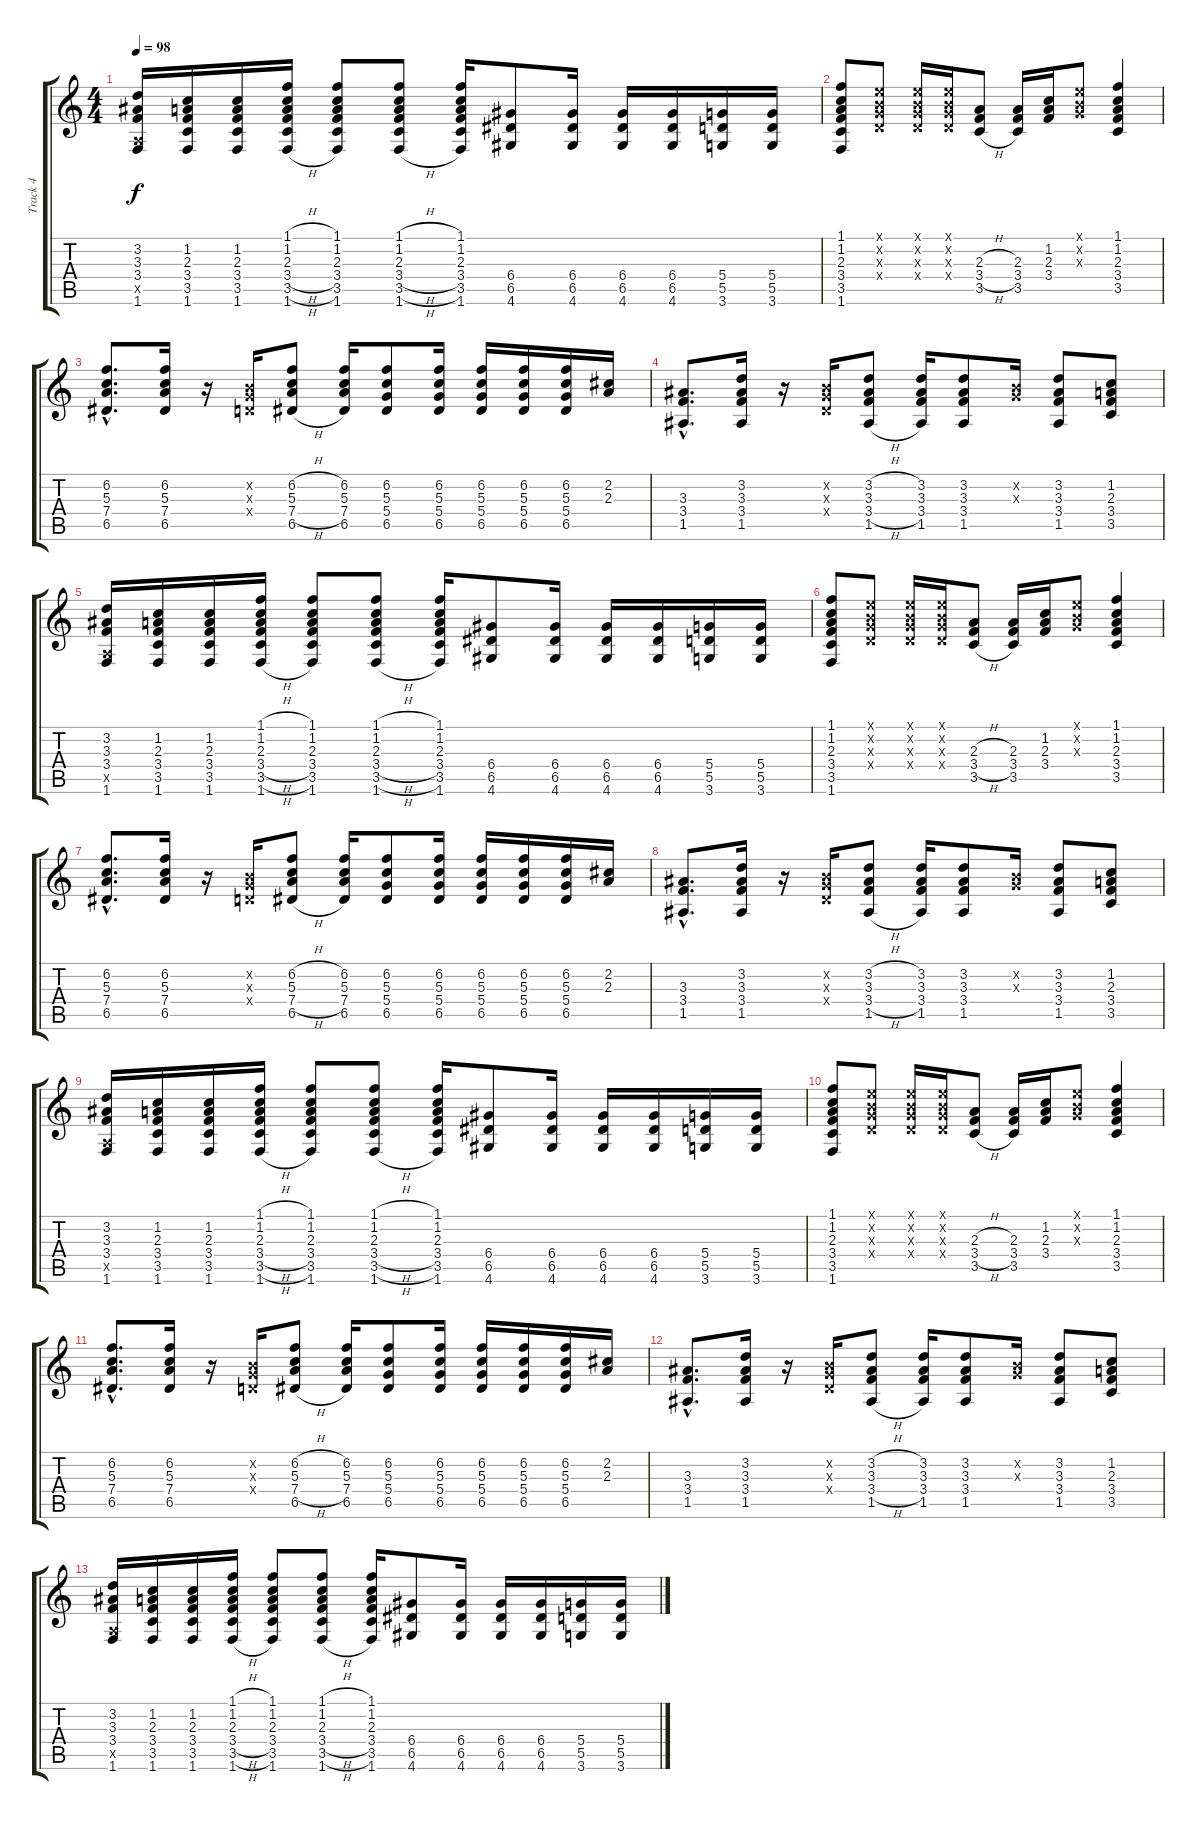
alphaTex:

\track ("Track 4" "Track 4") {instrument overdrivenguitar}
\staff {score tabs}
\tuning (E4 B3 G3 D3 A2 E2) {hide}
\ts (4 4)
\tempo 98
\clef g2
\ks c
(3.2 3.3 3.4 0.5{x} 1.6).16{dy f} (1.2 2.3 3.4 3.5 1.6).16 (1.2 2.3 3.4 3.5 1.6).16 (1.1{h} 1.2{h} 2.3{h} 3.4{h} 3.5{h} 1.6{h}).16 (1.1 1.2 2.3 3.4 3.5 1.6).8 (1.1{h} 1.2{h} 2.3{h} 3.4{h} 3.5{h} 1.6{h}).8 (1.1 1.2 2.3 3.4 3.5 1.6).16 (6.4 6.5 4.6).8 (6.4 6.5 4.6).16 (6.4 6.5 4.6).16 (6.4 6.5 4.6).16 (5.4 5.5 3.6).16 (5.4 5.5 3.6).16 |
(1.1 1.2 2.3 3.4 3.5 1.6).8 (0.1{x} 0.2{x} 0.3{x} 0.4{x}).8 (0.1{x} 0.2{x} 0.3{x} 0.4{x}).16 (0.1{x} 0.2{x} 0.3{x} 0.4{x}).16 (2.3{h} 3.4{h} 3.5{h}).8 (2.3 3.4 3.5).16 (1.2 2.3 3.4).16 (0.1{x} 0.2{x} 0.3{x}).8 (1.1 1.2 2.3 3.4 3.5).4 |
(6.2{hac} 5.3{hac} 7.4{hac} 6.5{hac}).8{d} (6.2 5.3 7.4 6.5).16 r.16 (0.2{x} 0.3{x} 0.4{x}).16 (6.2{h} 5.3{h} 7.4{h} 6.5{h}).8 (6.2 5.3 7.4 6.5).16 (6.2 5.3 5.4 6.5).8 (6.2 5.3 5.4 6.5).16 (6.2 5.3 5.4 6.5).16 (6.2 5.3 5.4 6.5).16 (6.2 5.3 5.4 6.5).16 (2.2 2.3).16 |
(3.3{hac} 3.4{hac} 1.5{hac}).8{d} (3.2 3.3 3.4 1.5).16 r.16 (0.2{x} 0.3{x} 0.4{x}).16 (3.2{h} 3.3{h} 3.4{h} 1.5{h}).8 (3.2 3.3 3.4 1.5).16 (3.2 3.3 3.4 1.5).8 (0.2{x} 0.3{x}).16 (3.2 3.3 3.4 1.5).8 (1.2 2.3 3.4 3.5).8 |
(3.2 3.3 3.4 0.5{x} 1.6).16 (1.2 2.3 3.4 3.5 1.6).16 (1.2 2.3 3.4 3.5 1.6).16 (1.1{h} 1.2{h} 2.3{h} 3.4{h} 3.5{h} 1.6{h}).16 (1.1 1.2 2.3 3.4 3.5 1.6).8 (1.1{h} 1.2{h} 2.3{h} 3.4{h} 3.5{h} 1.6{h}).8 (1.1 1.2 2.3 3.4 3.5 1.6).16 (6.4 6.5 4.6).8 (6.4 6.5 4.6).16 (6.4 6.5 4.6).16 (6.4 6.5 4.6).16 (5.4 5.5 3.6).16 (5.4 5.5 3.6).16 |
(1.1 1.2 2.3 3.4 3.5 1.6).8 (0.1{x} 0.2{x} 0.3{x} 0.4{x}).8 (0.1{x} 0.2{x} 0.3{x} 0.4{x}).16 (0.1{x} 0.2{x} 0.3{x} 0.4{x}).16 (2.3{h} 3.4{h} 3.5{h}).8 (2.3 3.4 3.5).16 (1.2 2.3 3.4).16 (0.1{x} 0.2{x} 0.3{x}).8 (1.1 1.2 2.3 3.4 3.5).4 |
(6.2{hac} 5.3{hac} 7.4{hac} 6.5{hac}).8{d} (6.2 5.3 7.4 6.5).16 r.16 (0.2{x} 0.3{x} 0.4{x}).16 (6.2{h} 5.3{h} 7.4{h} 6.5{h}).8 (6.2 5.3 7.4 6.5).16 (6.2 5.3 5.4 6.5).8 (6.2 5.3 5.4 6.5).16 (6.2 5.3 5.4 6.5).16 (6.2 5.3 5.4 6.5).16 (6.2 5.3 5.4 6.5).16 (2.2 2.3).16 |
(3.3{hac} 3.4{hac} 1.5{hac}).8{d} (3.2 3.3 3.4 1.5).16 r.16 (0.2{x} 0.3{x} 0.4{x}).16 (3.2{h} 3.3{h} 3.4{h} 1.5{h}).8 (3.2 3.3 3.4 1.5).16 (3.2 3.3 3.4 1.5).8 (0.2{x} 0.3{x}).16 (3.2 3.3 3.4 1.5).8 (1.2 2.3 3.4 3.5).8 |
(3.2 3.3 3.4 0.5{x} 1.6).16 (1.2 2.3 3.4 3.5 1.6).16 (1.2 2.3 3.4 3.5 1.6).16 (1.1{h} 1.2{h} 2.3{h} 3.4{h} 3.5{h} 1.6{h}).16 (1.1 1.2 2.3 3.4 3.5 1.6).8 (1.1{h} 1.2{h} 2.3{h} 3.4{h} 3.5{h} 1.6{h}).8 (1.1 1.2 2.3 3.4 3.5 1.6).16 (6.4 6.5 4.6).8 (6.4 6.5 4.6).16 (6.4 6.5 4.6).16 (6.4 6.5 4.6).16 (5.4 5.5 3.6).16 (5.4 5.5 3.6).16 |
(1.1 1.2 2.3 3.4 3.5 1.6).8 (0.1{x} 0.2{x} 0.3{x} 0.4{x}).8 (0.1{x} 0.2{x} 0.3{x} 0.4{x}).16 (0.1{x} 0.2{x} 0.3{x} 0.4{x}).16 (2.3{h} 3.4{h} 3.5{h}).8 (2.3 3.4 3.5).16 (1.2 2.3 3.4).16 (0.1{x} 0.2{x} 0.3{x}).8 (1.1 1.2 2.3 3.4 3.5).4 |
(6.2{hac} 5.3{hac} 7.4{hac} 6.5{hac}).8{d} (6.2 5.3 7.4 6.5).16 r.16 (0.2{x} 0.3{x} 0.4{x}).16 (6.2{h} 5.3{h} 7.4{h} 6.5{h}).8 (6.2 5.3 7.4 6.5).16 (6.2 5.3 5.4 6.5).8 (6.2 5.3 5.4 6.5).16 (6.2 5.3 5.4 6.5).16 (6.2 5.3 5.4 6.5).16 (6.2 5.3 5.4 6.5).16 (2.2 2.3).16 |
(3.3{hac} 3.4{hac} 1.5{hac}).8{d} (3.2 3.3 3.4 1.5).16 r.16 (0.2{x} 0.3{x} 0.4{x}).16 (3.2{h} 3.3{h} 3.4{h} 1.5{h}).8 (3.2 3.3 3.4 1.5).16 (3.2 3.3 3.4 1.5).8 (0.2{x} 0.3{x}).16 (3.2 3.3 3.4 1.5).8 (1.2 2.3 3.4 3.5).8 |
(3.2 3.3 3.4 0.5{x} 1.6).16 (1.2 2.3 3.4 3.5 1.6).16 (1.2 2.3 3.4 3.5 1.6).16 (1.1{h} 1.2{h} 2.3{h} 3.4{h} 3.5{h} 1.6{h}).16 (1.1 1.2 2.3 3.4 3.5 1.6).8 (1.1{h} 1.2{h} 2.3{h} 3.4{h} 3.5{h} 1.6{h}).8 (1.1 1.2 2.3 3.4 3.5 1.6).16 (6.4 6.5 4.6).8 (6.4 6.5 4.6).16 (6.4 6.5 4.6).16 (6.4 6.5 4.6).16 (5.4 5.5 3.6).16 (5.4 5.5 3.6).16
